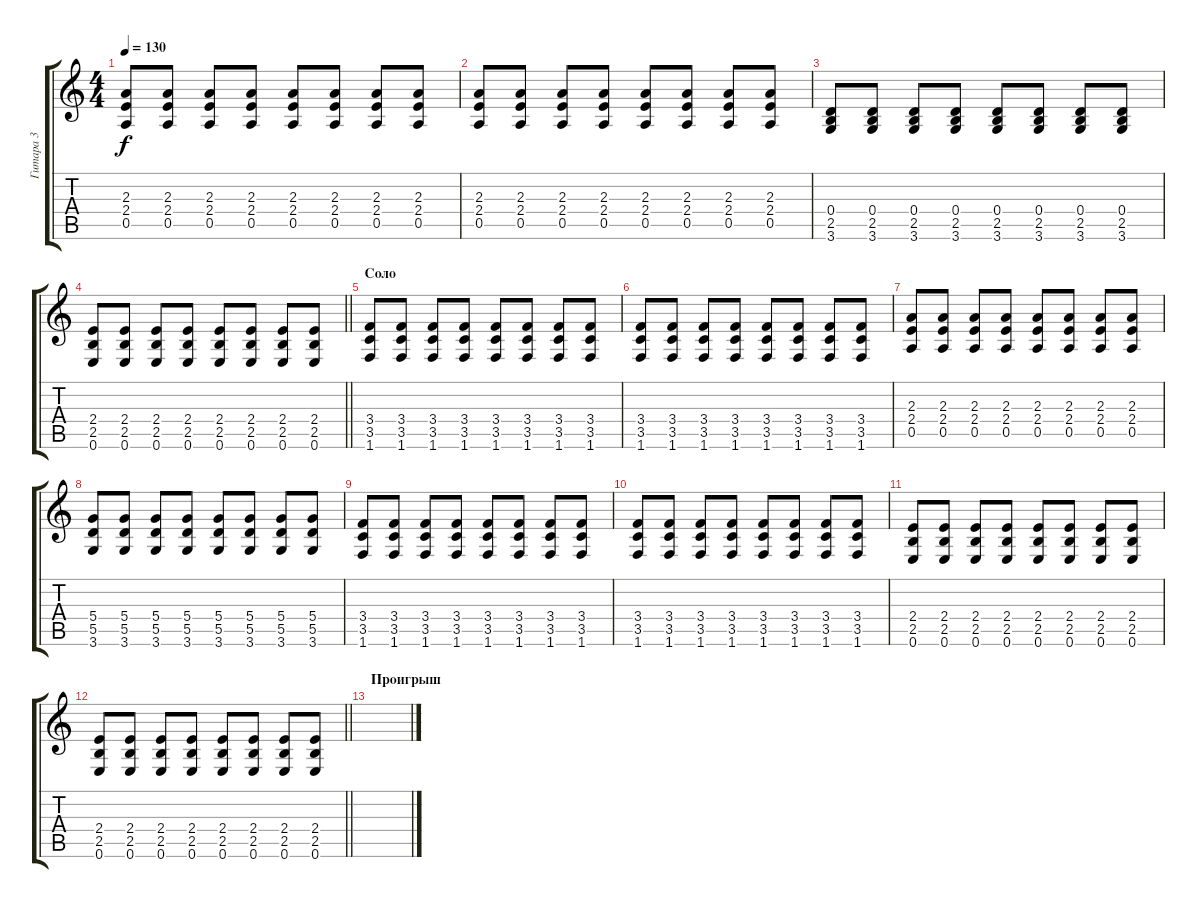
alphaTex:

\track ("Гитара 3" "Гитара 3") {instrument distortionguitar}
\staff {score tabs}
\tuning (E4 B3 G3 D3 A2 E2) {hide}
\ts (4 4)
\tempo 130
\clef g2
\ks c
(2.3 2.4 0.5).8{dy f} (2.3 2.4 0.5).8 (2.3 2.4 0.5).8 (2.3 2.4 0.5).8 (2.3 2.4 0.5).8 (2.3 2.4 0.5).8 (2.3 2.4 0.5).8 (2.3 2.4 0.5).8 |
(2.3 2.4 0.5).8 (2.3 2.4 0.5).8 (2.3 2.4 0.5).8 (2.3 2.4 0.5).8 (2.3 2.4 0.5).8 (2.3 2.4 0.5).8 (2.3 2.4 0.5).8 (2.3 2.4 0.5).8 |
(0.4 2.5 3.6).8 (0.4 2.5 3.6).8 (0.4 2.5 3.6).8 (0.4 2.5 3.6).8 (0.4 2.5 3.6).8 (0.4 2.5 3.6).8 (0.4 2.5 3.6).8 (0.4 2.5 3.6).8 |
\barLineRight lightlight
(2.4 2.5 0.6).8 (2.4 2.5 0.6).8 (2.4 2.5 0.6).8 (2.4 2.5 0.6).8 (2.4 2.5 0.6).8 (2.4 2.5 0.6).8 (2.4 2.5 0.6).8 (2.4 2.5 0.6).8 |
\section ("" "Соло")
(3.4 3.5 1.6).8 (3.4 3.5 1.6).8 (3.4 3.5 1.6).8 (3.4 3.5 1.6).8 (3.4 3.5 1.6).8 (3.4 3.5 1.6).8 (3.4 3.5 1.6).8 (3.4 3.5 1.6).8 |
(3.4 3.5 1.6).8 (3.4 3.5 1.6).8 (3.4 3.5 1.6).8 (3.4 3.5 1.6).8 (3.4 3.5 1.6).8 (3.4 3.5 1.6).8 (3.4 3.5 1.6).8 (3.4 3.5 1.6).8 |
(2.3 2.4 0.5).8 (2.3 2.4 0.5).8 (2.3 2.4 0.5).8 (2.3 2.4 0.5).8 (2.3 2.4 0.5).8 (2.3 2.4 0.5).8 (2.3 2.4 0.5).8 (2.3 2.4 0.5).8 |
(5.4 5.5 3.6).8 (5.4 5.5 3.6).8 (5.4 5.5 3.6).8 (5.4 5.5 3.6).8 (5.4 5.5 3.6).8 (5.4 5.5 3.6).8 (5.4 5.5 3.6).8 (5.4 5.5 3.6).8 |
(3.4 3.5 1.6).8 (3.4 3.5 1.6).8 (3.4 3.5 1.6).8 (3.4 3.5 1.6).8 (3.4 3.5 1.6).8 (3.4 3.5 1.6).8 (3.4 3.5 1.6).8 (3.4 3.5 1.6).8 |
(3.4 3.5 1.6).8 (3.4 3.5 1.6).8 (3.4 3.5 1.6).8 (3.4 3.5 1.6).8 (3.4 3.5 1.6).8 (3.4 3.5 1.6).8 (3.4 3.5 1.6).8 (3.4 3.5 1.6).8 |
(2.4 2.5 0.6).8 (2.4 2.5 0.6).8 (2.4 2.5 0.6).8 (2.4 2.5 0.6).8 (2.4 2.5 0.6).8 (2.4 2.5 0.6).8 (2.4 2.5 0.6).8 (2.4 2.5 0.6).8 |
\barLineRight lightlight
(2.4 2.5 0.6).8 (2.4 2.5 0.6).8 (2.4 2.5 0.6).8 (2.4 2.5 0.6).8 (2.4 2.5 0.6).8 (2.4 2.5 0.6).8 (2.4 2.5 0.6).8 (2.4 2.5 0.6).8 |
\section ("" "Проигрыш")
